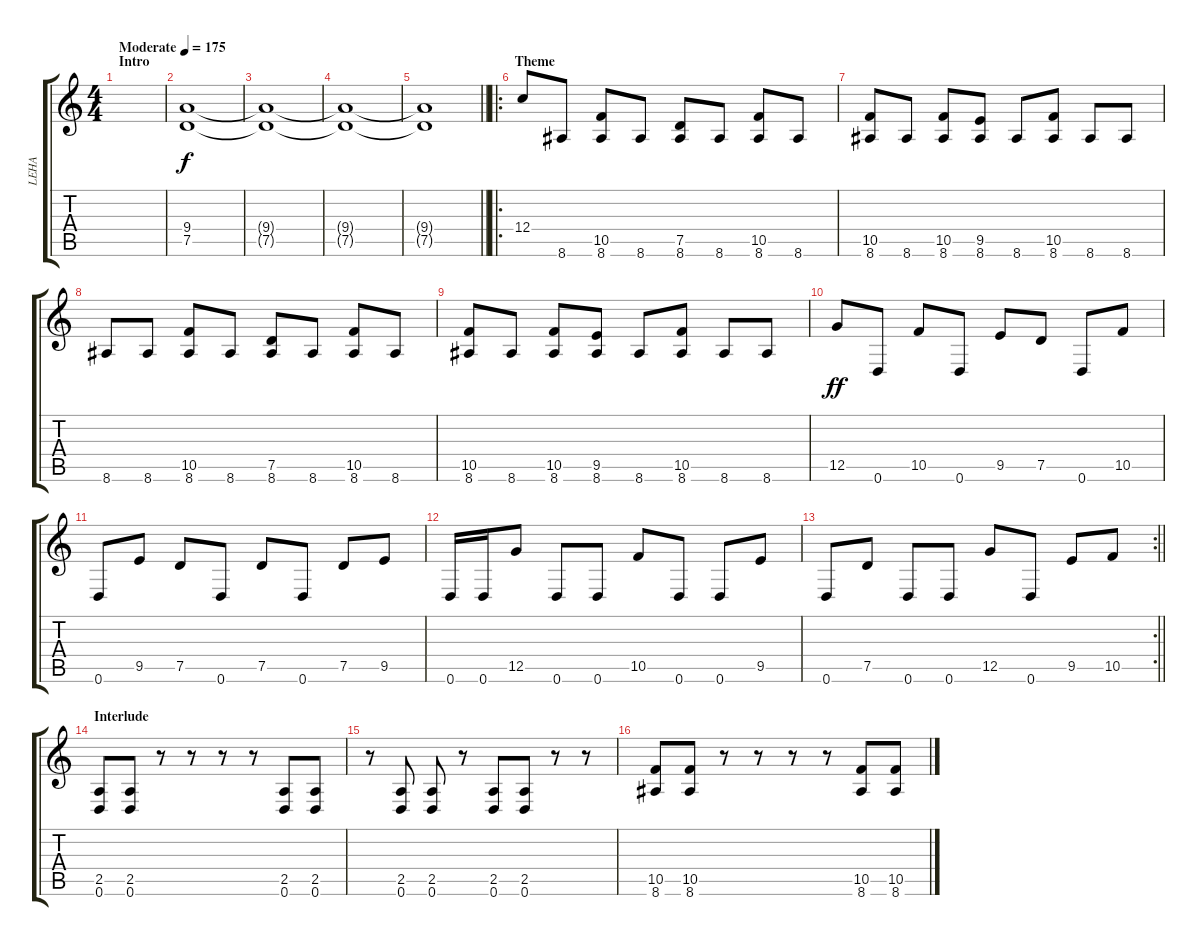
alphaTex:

\track ("LEHA" "LEHA") {instrument distortionguitar}
\staff {score tabs}
\tuning (D4 A3 F3 C3 G2 D2) {hide}
\ts (4 4)
\section ("" "Intro")
\tempo (175 "Moderate")
\clef g2
\ks c
|
(9.4 7.5).1 |
(9.4{t} 7.5{t}).1 |
(9.4{t} 7.5{t}).1 |
\barLineRight lightlight
(9.4{t} 7.5{t}).1 |
\ro
\section ("" "Theme")
12.4.8 8.6.8 (10.5 8.6).8 8.6.8 (7.5 8.6).8 8.6.8 (10.5 8.6).8 8.6.8 |
(10.5 8.6).8 8.6.8 (10.5 8.6).8 (9.5 8.6).8 8.6.8 (10.5 8.6).8 8.6.8 8.6.8 |
8.6.8 8.6.8 (10.5 8.6).8 8.6.8 (7.5 8.6).8 8.6.8 (10.5 8.6).8 8.6.8 |
(10.5 8.6).8 8.6.8 (10.5 8.6).8 (9.5 8.6).8 8.6.8 (10.5 8.6).8 8.6.8 8.6.8 |
12.5.8{dy ff} 0.6.8 10.5.8 0.6.8 9.5.8 7.5.8 0.6.8 10.5.8 |
0.6.8 9.5.8 7.5.8 0.6.8 7.5.8 0.6.8 7.5.8 9.5.8 |
0.6.16 0.6.16 12.5.8 0.6.8 0.6.8 10.5.8 0.6.8 0.6.8 9.5.8 |
\rc 2
\barLineRight lightlight
0.6.8 7.5.8 0.6.8 0.6.8 12.5.8 0.6.8 9.5.8 10.5.8 |
\section ("" "Interlude")
(2.5 0.6).8 (2.5 0.6).8 r.8 r.8 r.8 r.8 (2.5 0.6).8 (2.5 0.6).8 |
r.8 (2.5 0.6).8 (2.5 0.6).8 r.8 (2.5 0.6).8 (2.5 0.6).8 r.8 r.8 |
(10.5 8.6).8 (10.5 8.6).8 r.8 r.8 r.8 r.8 (10.5 8.6).8 (10.5 8.6).8
